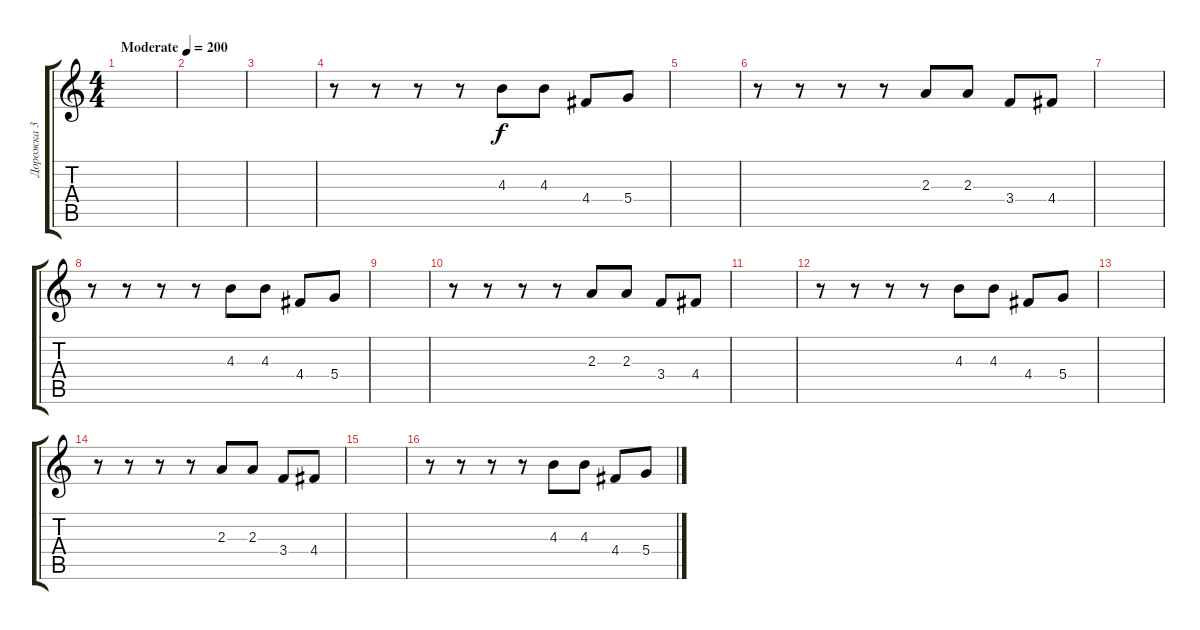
\track ("Дорожка 3" "Дорожка 3") {instrument overdrivenguitar}
\staff {score tabs}
\tuning (E4 B3 G3 D3 A2 E2) {hide}
\ts (4 4)
\tempo (200 "Moderate")
\clef g2
\ks c
|
|
|
r.8 r.8 r.8 r.8 4.3.8 4.3.8 4.4.8 5.4.8 |
|
r.8 r.8 r.8 r.8 2.3.8 2.3.8 3.4.8 4.4.8 |
|
r.8 r.8 r.8 r.8 4.3.8 4.3.8 4.4.8 5.4.8 |
|
r.8 r.8 r.8 r.8 2.3.8 2.3.8 3.4.8 4.4.8 |
|
r.8 r.8 r.8 r.8 4.3.8 4.3.8 4.4.8 5.4.8 |
|
r.8 r.8 r.8 r.8 2.3.8 2.3.8 3.4.8 4.4.8 |
|
r.8 r.8 r.8 r.8 4.3.8 4.3.8 4.4.8 5.4.8
